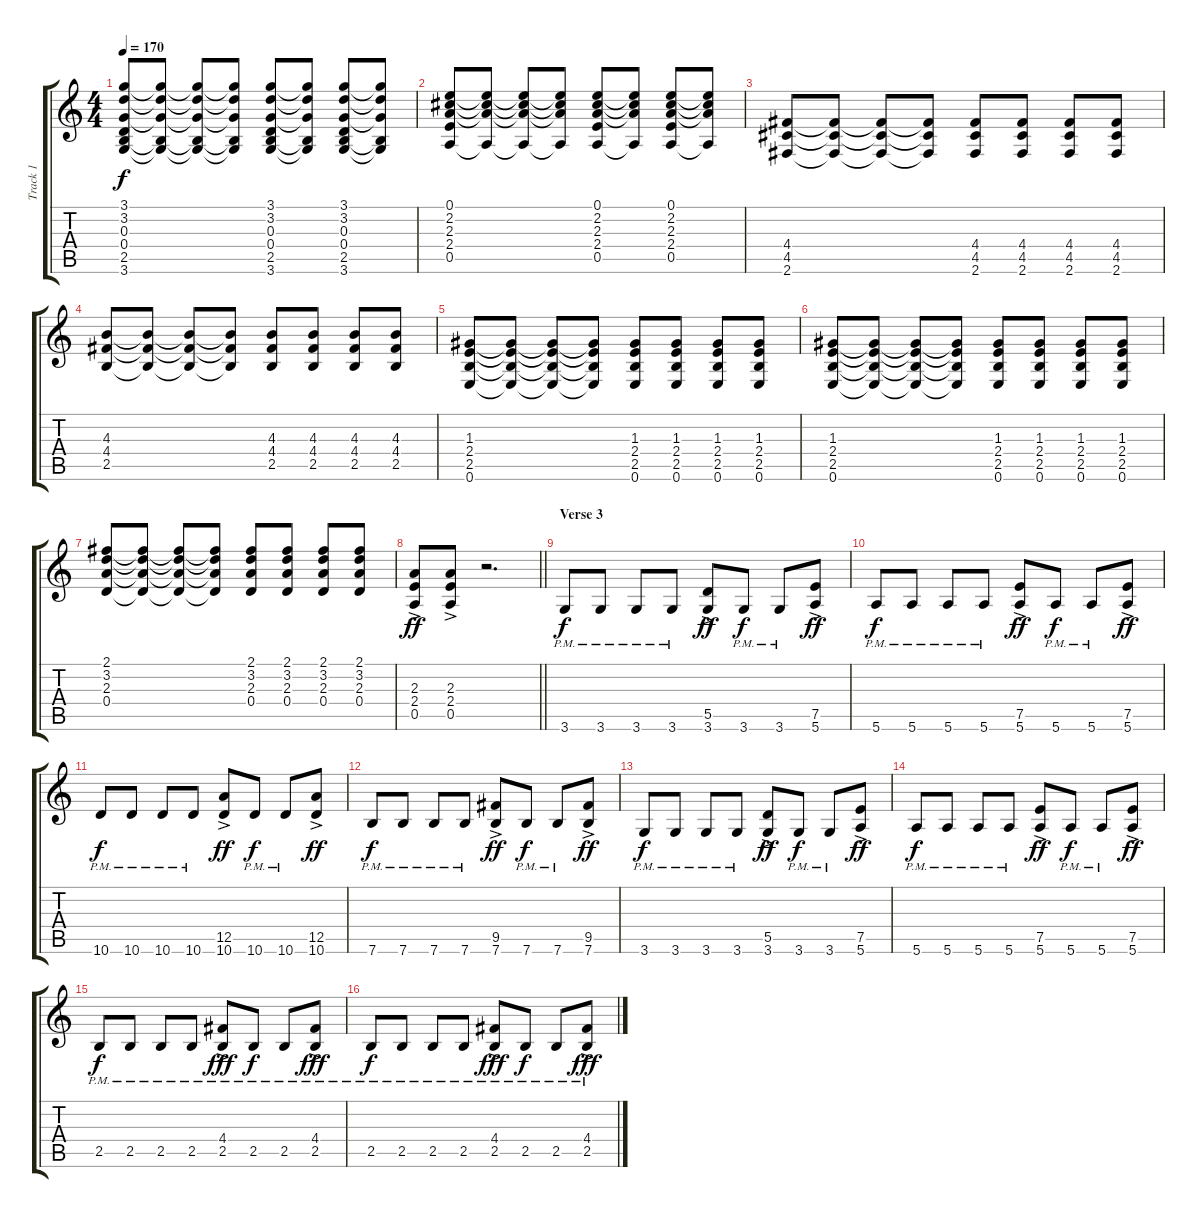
\track ("Track 1" "Track 1") {instrument distortionguitar}
\staff {score tabs}
\tuning (E4 B3 G3 D3 A2 E2) {hide}
\ts (4 4)
\tempo 170
\clef g2
\ks c
(3.1 3.2 0.3 0.4 2.5 3.6).8{dy f} (3.1{t} 3.2{t} 0.3{t} 2.5{t} 3.6{t}).8 (3.1{t} 3.2{t} 0.3{t} 2.5{t} 3.6{t}).8 (3.1{t} 3.2{t} 0.3{t} 2.5{t} 3.6{t}).8 (3.1 3.2 0.3 0.4 2.5 3.6).8 (3.1{t} 3.2{t} 0.3{t} 2.5{t} 3.6{t}).8 (3.1 3.2 0.3 0.4 2.5 3.6).8 (3.1{t} 3.2{t} 0.3{t} 2.5{t} 3.6{t}).8 |
(0.1 2.2 2.3 2.4 0.5).8 (0.1{t} 2.2{t} 2.3{t} 0.5{t}).8 (0.1{t} 2.2{t} 2.3{t} 0.5{t}).8 (0.1{t} 2.2{t} 2.3{t} 0.5{t}).8 (0.1 2.2 2.3 2.4 0.5).8 (0.1{t} 2.2{t} 2.3{t} 0.5{t}).8 (0.1 2.2 2.3 2.4 0.5).8 (0.1{t} 2.2{t} 2.3{t} 0.5{t}).8 |
(4.4 4.5 2.6).8 (4.4{t} 4.5{t} 2.6{t}).8 (4.4{t} 4.5{t} 2.6{t}).8 (4.4{t} 4.5{t} 2.6{t}).8 (4.4 4.5 2.6).8 (4.4 4.5 2.6).8 (4.4 4.5 2.6).8 (4.4 4.5 2.6).8 |
(4.3 4.4 2.5).8 (4.3{t} 4.4{t} 2.5{t}).8 (4.3{t} 4.4{t} 2.5{t}).8 (4.3{t} 4.4{t} 2.5{t}).8 (4.3 4.4 2.5).8 (4.3 4.4 2.5).8 (4.3 4.4 2.5).8 (4.3 4.4 2.5).8 |
(1.3 2.4 2.5 0.6).8 (1.3{t} 2.4{t} 2.5{t} 0.6{t}).8 (1.3{t} 2.4{t} 2.5{t} 0.6{t}).8 (1.3{t} 2.4{t} 2.5{t} 0.6{t}).8 (1.3 2.4 2.5 0.6).8 (1.3 2.4 2.5 0.6).8 (1.3 2.4 2.5 0.6).8 (1.3 2.4 2.5 0.6).8 |
(1.3 2.4 2.5 0.6).8 (1.3{t} 2.4{t} 2.5{t} 0.6{t}).8 (1.3{t} 2.4{t} 2.5{t} 0.6{t}).8 (1.3{t} 2.4{t} 2.5{t} 0.6{t}).8 (1.3 2.4 2.5 0.6).8 (1.3 2.4 2.5 0.6).8 (1.3 2.4 2.5 0.6).8 (1.3 2.4 2.5 0.6).8 |
(2.1 3.2 2.3 0.4).8 (2.1{t} 3.2{t} 2.3{t} 0.4{t}).8 (2.1{t} 3.2{t} 2.3{t} 0.4{t}).8 (2.1{t} 3.2{t} 2.3{t} 0.4{t}).8 (2.1 3.2 2.3 0.4).8 (2.1 3.2 2.3 0.4).8 (2.1 3.2 2.3 0.4).8 (2.1 3.2 2.3 0.4).8 |
\barLineRight lightlight
(2.3{ac} 2.4{ac} 0.5{ac}).8{dy ff} (2.3{ac} 2.4{ac} 0.5{ac}).8 r.2{d} |
\section ("" "Verse 3")
3.6{pm}.8{dy f} 3.6{pm}.8 3.6{pm}.8 3.6{pm}.8 (5.5{ac} 3.6{ac}).8{dy ff} 3.6{pm}.8{dy f} 3.6{pm}.8 (7.5{ac} 5.6{ac}).8{dy ff} |
5.6{pm}.8{dy f} 5.6{pm}.8 5.6{pm}.8 5.6{pm}.8 (7.5{ac} 5.6{ac}).8{dy ff} 5.6{pm}.8{dy f} 5.6{pm}.8 (7.5{ac} 5.6{ac}).8{dy ff} |
10.6{pm}.8{dy f} 10.6{pm}.8 10.6{pm}.8 10.6{pm}.8 (12.5{ac} 10.6{ac}).8{dy ff} 10.6{pm}.8{dy f} 10.6{pm}.8 (12.5{ac} 10.6{ac}).8{dy ff} |
7.6{pm}.8{dy f} 7.6{pm}.8 7.6{pm}.8 7.6{pm}.8 (9.5{ac} 7.6{ac}).8{dy ff} 7.6{pm}.8{dy f} 7.6{pm}.8 (9.5{ac} 7.6{ac}).8{dy ff} |
3.6{pm}.8{dy f} 3.6{pm}.8 3.6{pm}.8 3.6{pm}.8 (5.5{ac} 3.6{ac}).8{dy ff} 3.6{pm}.8{dy f} 3.6{pm}.8 (7.5{ac} 5.6{ac}).8{dy ff} |
5.6{pm}.8{dy f} 5.6{pm}.8 5.6{pm}.8 5.6{pm}.8 (7.5{ac} 5.6{ac}).8{dy ff} 5.6{pm}.8{dy f} 5.6{pm}.8 (7.5{ac} 5.6{ac}).8{dy ff} |
2.5{pm}.8{dy f} 2.5{pm}.8 2.5{pm}.8 2.5{pm}.8 (4.4{ac} 2.5{ac pm}).8{dy fff} 2.5{pm}.8{dy f} 2.5{pm}.8 (4.4{ac} 2.5{ac pm}).8{dy fff} |
2.5{pm}.8{dy f} 2.5{pm}.8 2.5{pm}.8 2.5{pm}.8 (4.4{ac} 2.5{ac pm}).8{dy fff} 2.5{pm}.8{dy f} 2.5{pm}.8 (4.4{ac} 2.5{ac pm}).8{dy fff}
